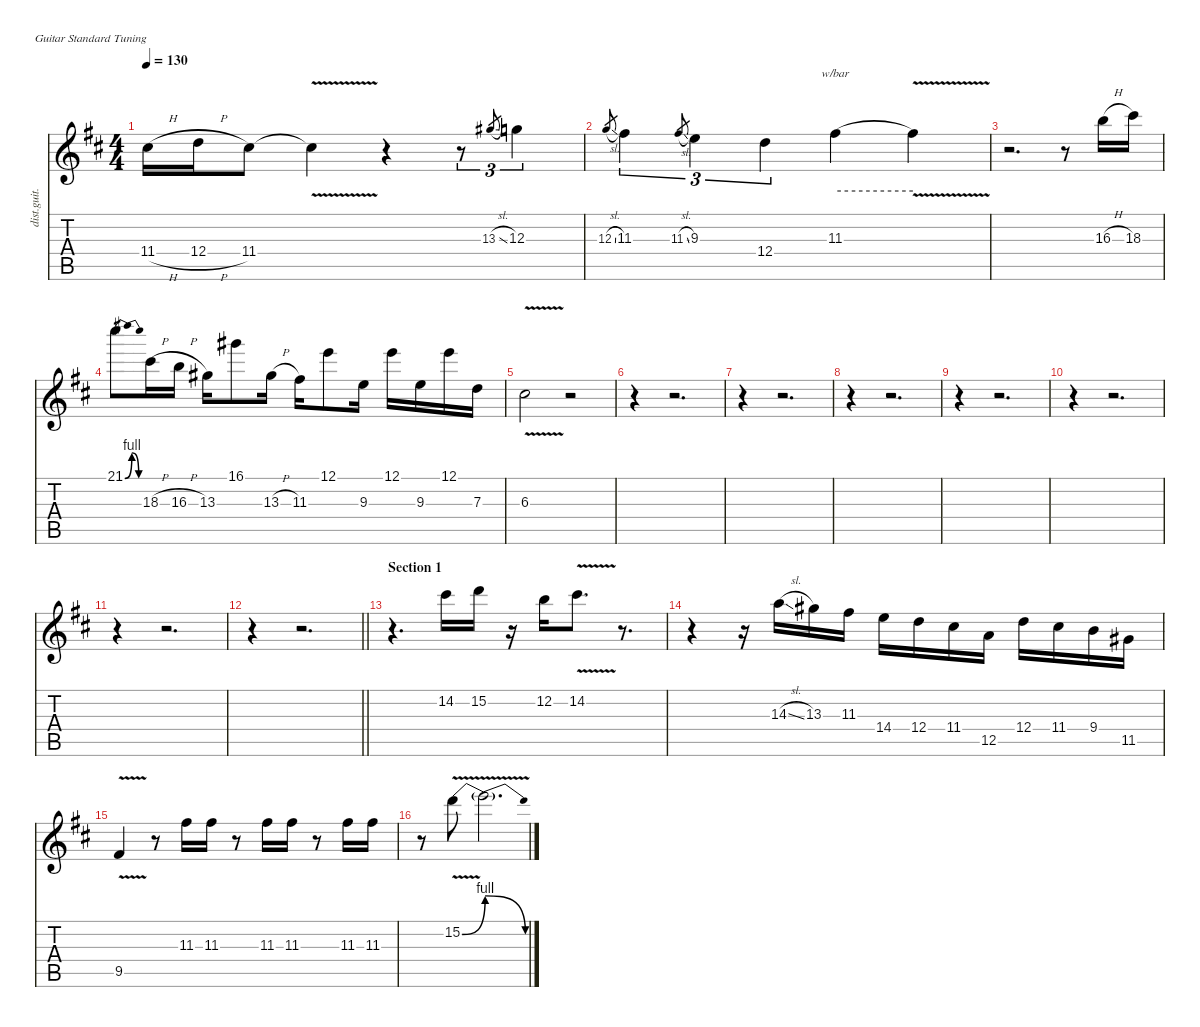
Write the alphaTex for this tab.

\defaultSystemsLayout 4
\hideDynamics
\bracketExtendMode nobrackets
\otherSystemsTrackNameOrientation horizontal
\track ("Steve" "dist.guit.") {instrument distortionguitar}
\staff {score tabs}
\tuning (E4 B3 G3 D3 A2 E2)
\ts (4 4)
\tempo 130
\clef g2
\ks d
11.4{h acc #}.16{dy f} 12.4{h acc forcenatural}.16 11.4{acc #}.8 11.4{v t acc #}.4 r.4 r.8{tu (3 2)} 13.3{sl acc #}.8{gr dy mf} 12.3{acc forcenatural}.4{tu (3 2) dy f} |
12.3{sl acc forcenatural}.8{gr dy mf} 11.3{acc #}.4{tu (3 2) dy f} 11.3{sl acc #}.8{gr dy mf} 9.3{acc forcenatural}.4{tu (3 2) dy f} 12.4{acc forcenatural}.4{tu (3 2)} 11.3{acc #}.4{tbe (hold default 0 0 60 0)} 11.3{v t acc #}.4 |
r.2{d} r.8 16.3{h acc forcenatural}.16 18.3{acc #}.16 |
21.1{be (bendrelease 0 0 9.999999599999999 4 19.999999199999998 4 30 0) acc #}.8 18.3{h acc #}.16 16.3{h acc forcenatural}.16 13.3{acc #}.16 16.1{acc #}.8 13.3{h acc #}.16 11.3{acc #}.16 12.1{acc forcenatural}.8 9.3{acc forcenatural}.16 12.1{acc forcenatural}.16 9.3{acc forcenatural}.16 12.1{acc forcenatural}.16 7.3{acc forcenatural}.16 |
6.3{v acc #}.2 r.2 |
r.4 r.2{d} |
r.4 r.2{d} |
r.4 r.2{d} |
r.4 r.2{d} |
r.4 r.2{d} |
r.4 r.2{d} |
\barLineRight lightlight
r.4 r.2{d} |
\section ("" "Section 1")
r.4{d} 14.2{acc #}.16 15.2{acc forcenatural}.16 r.16 12.2{acc forcenatural}.16 14.2{v acc #}.8{d} r.8{d} |
r.4 r.16 14.3{sl acc forcenatural}.16 13.3{acc #}.16 11.3{acc #}.16 14.4{acc forcenatural}.16 12.4{acc forcenatural}.16 11.4{acc #}.16 12.5{acc forcenatural}.16 12.4{acc forcenatural}.16 11.4{acc #}.16 9.4{acc forcenatural}.16 11.5{acc #}.16 |
9.5{v acc #}.4 r.8 11.3{acc #}.16 11.3{acc #}.16 r.8 11.3{acc #}.16 11.3{acc #}.16 r.8 11.3{acc #}.16 11.3{acc #}.16 |
r.8 15.2{be (bend 0 0 60 4) v acc forcenatural}.8 15.2{be (release 0 4 60 0) t}.2{d}
